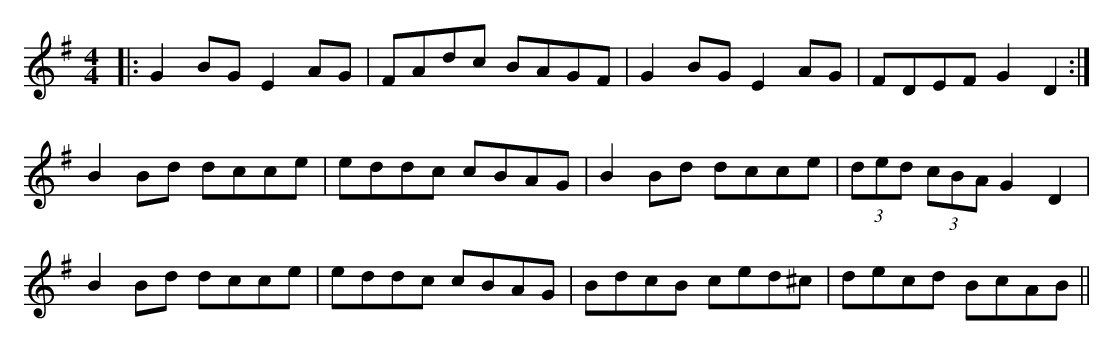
X:1
M:4/4
K:G
|:G2 BG E2 AG|FAdc BAGF|G2 BG E2 AG|FDEF G2 D2:|
B2 Bd dcce|eddc cBAG|B2 Bd dcce|(3ded (3cBA G2 D2|
B2 Bd dcce|eddc cBAG|BdcB ced^c|decd BcAB||
